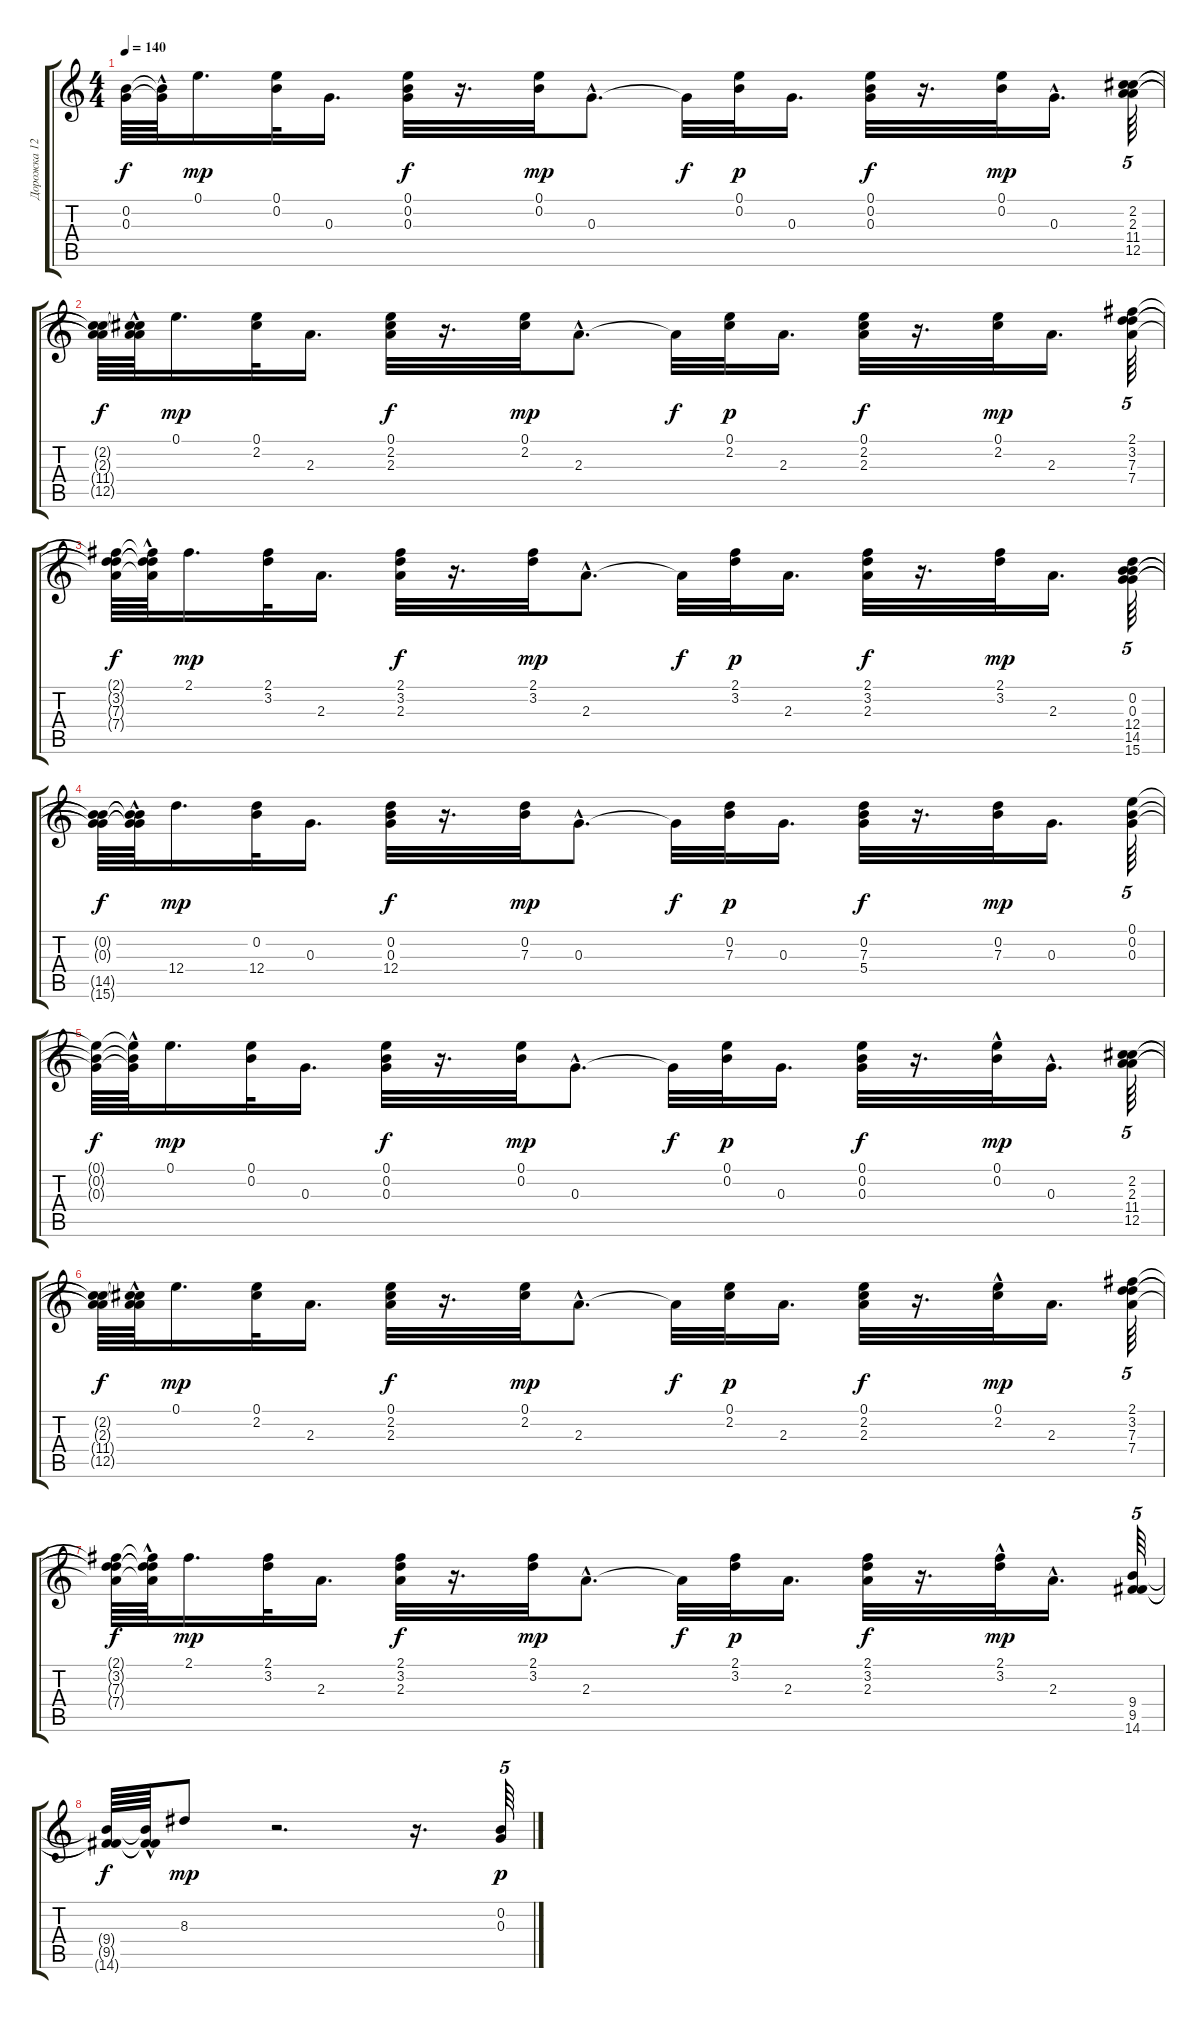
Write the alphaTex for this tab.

\track ("Дорожка 12" "Дорожка 12") {instrument electricguitarclean}
\staff {score tabs}
\tuning (E4 B3 G3 D3 A2 E2) {hide}
\ts (4 4)
\tempo 140
\clef g2
\ks c
(0.2{t} 0.3{t}).64{dy f} (0.2{hac t} 0.3{hac t}).64 0.1.16{d dy mp} (0.1 0.2).32 0.3.16{d} (0.1 0.2 0.3).32{dy f} r.16{d} (0.1 0.2).32{dy mp} 0.3{hac}.8{d} 0.3{t}.32{dy f} (0.1 0.2).32{dy p} 0.3.16{d} (0.1 0.2 0.3).32{dy f} r.16{d} (0.1 0.2).32{dy mp} 0.3{hac}.16{d} (2.2 2.3 11.4 12.5).64{tu (5 4)} |
(2.2{t} 2.3{t} 11.4{t} 12.5{t}).64{dy f} (2.2{t} 2.3{t} 11.4{hac t} 12.5{hac t}).64 0.1.16{d dy mp} (0.1 2.2).32 2.3.16{d} (0.1 2.2 2.3).32{dy f} r.16{d} (0.1 2.2).32{dy mp} 2.3{hac}.8{d} 2.3{t}.32{dy f} (0.1 2.2).32{dy p} 2.3.16{d} (0.1 2.2 2.3).32{dy f} r.16{d} (0.1 2.2).32{dy mp} 2.3.16{d} (2.1 3.2 7.3 7.4).64{tu (5 4)} |
(2.1{t} 3.2{t} 7.3{t} 7.4{t}).64{dy f} (2.1{t} 3.2{t} 7.3{hac t} 7.4{hac t}).64 2.1.16{d dy mp} (2.1 3.2).32 2.3.16{d} (2.1 3.2 2.3).32{dy f} r.16{d} (2.1 3.2).32{dy mp} 2.3{hac}.8{d} 2.3{t}.32{dy f} (2.1 3.2).32{dy p} 2.3.16{d} (2.1 3.2 2.3).32{dy f} r.16{d} (2.1 3.2).32{dy mp} 2.3.16{d} (0.2 0.3 12.4 14.5 15.6).64{tu (5 4)} |
(0.2{t} 0.3{t} 14.5{t} 15.6{t}).64{dy f} (0.2{t} 0.3{t} 14.5{hac t} 15.6{hac t}).64 12.4.16{d dy mp} (0.2 12.4).32 0.3.16{d} (0.2 0.3 12.4).32{dy f} r.16{d} (0.2 7.3).32{dy mp} 0.3{hac}.8{d} 0.3{t}.32{dy f} (0.2 7.3).32{dy p} 0.3.16{d} (0.2 7.3 5.4).32{dy f} r.16{d} (0.2 7.3).32{dy mp} 0.3.16{d} (0.1 0.2 0.3).64{tu (5 4)} |
(0.1{t} 0.2{t} 0.3{t}).64{dy f} (0.1{t} 0.2{hac t} 0.3{hac t}).64 0.1.16{d dy mp} (0.1 0.2).32 0.3.16{d} (0.1 0.2 0.3).32{dy f} r.16{d} (0.1 0.2).32{dy mp} 0.3{hac}.8{d} 0.3{t}.32{dy f} (0.1 0.2).32{dy p} 0.3.16{d} (0.1 0.2 0.3).32{dy f} r.16{d} (0.1 0.2{hac}).32{dy mp} 0.3{hac}.16{d} (2.2 2.3 11.4 12.5).64{tu (5 4)} |
(2.2{t} 2.3{t} 11.4{t} 12.5{t}).64{dy f} (2.2{t} 2.3{t} 11.4{hac t} 12.5{hac t}).64 0.1.16{d dy mp} (0.1 2.2).32 2.3.16{d} (0.1 2.2 2.3).32{dy f} r.16{d} (0.1 2.2).32{dy mp} 2.3{hac}.8{d} 2.3{t}.32{dy f} (0.1 2.2).32{dy p} 2.3.16{d} (0.1 2.2 2.3).32{dy f} r.16{d} (0.1 2.2{hac}).32{dy mp} 2.3.16{d} (2.1 3.2 7.3 7.4).64{tu (5 4)} |
(2.1{t} 3.2{t} 7.3{t} 7.4{t}).64{dy f} (2.1{t} 3.2{t} 7.3{hac t} 7.4{hac t}).64 2.1.16{d dy mp} (2.1 3.2).32 2.3.16{d} (2.1 3.2 2.3).32{dy f} r.16{d} (2.1 3.2).32{dy mp} 2.3{hac}.8{d} 2.3{t}.32{dy f} (2.1 3.2).32{dy p} 2.3.16{d} (2.1 3.2 2.3).32{dy f} r.16{d} (2.1{hac} 3.2{hac}).32{dy mp} 2.3{hac}.16{d} (9.4 9.5 14.6).64{tu (5 4)} |
(9.4{t} 9.5{t} 14.6{t}).64{dy f} (9.4{hac t} 9.5{t} 14.6{hac t}).64 8.3.8{dy mp} r.2{d} r.16{d} (0.2 0.3).64{tu (5 4) dy p}
